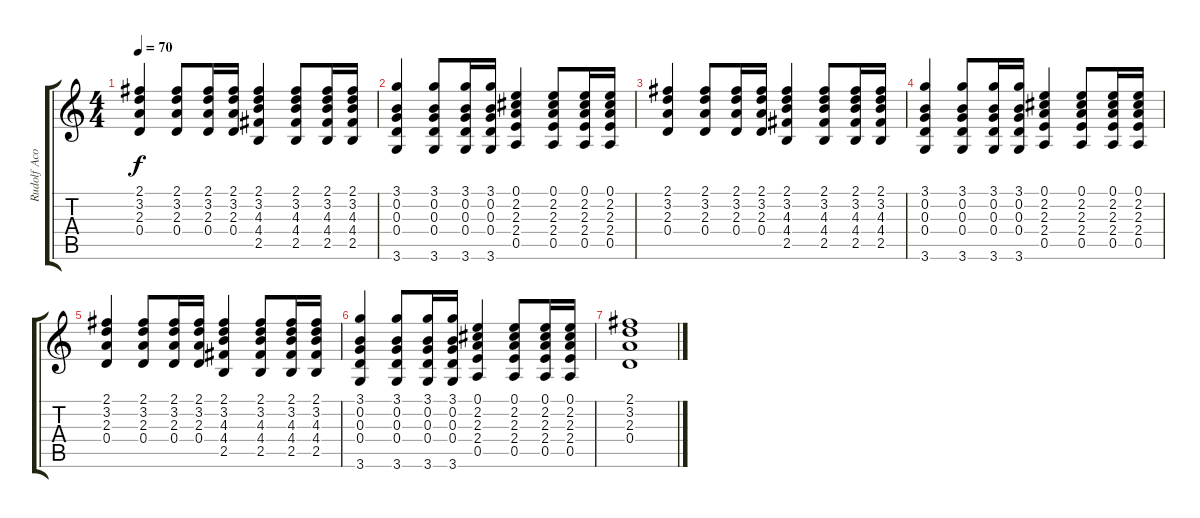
\track ("Rudolf Acoustic" "Rudolf Aco") {instrument acousticguitarsteel}
\staff {score tabs}
\tuning (E4 B3 G3 D3 A2 E2) {hide}
\ts (4 4)
\tempo 70
\clef g2
\ks c
(2.1 3.2 2.3 0.4).4{dy f} (2.1 3.2 2.3 0.4).8 (2.1 3.2 2.3 0.4).16 (2.1 3.2 2.3 0.4).16 (2.1 3.2 4.3 4.4 2.5).4 (2.1 3.2 4.3 4.4 2.5).8 (2.1 3.2 4.3 4.4 2.5).16 (2.1 3.2 4.3 4.4 2.5).16 |
(3.1 0.2 0.3 0.4 3.6).4 (3.1 0.2 0.3 0.4 3.6).8 (3.1 0.2 0.3 0.4 3.6).16 (3.1 0.2 0.3 0.4 3.6).16 (0.1 2.2 2.3 2.4 0.5).4 (0.1 2.2 2.3 2.4 0.5).8 (0.1 2.2 2.3 2.4 0.5).16 (0.1 2.2 2.3 2.4 0.5).16 |
(2.1 3.2 2.3 0.4).4 (2.1 3.2 2.3 0.4).8 (2.1 3.2 2.3 0.4).16 (2.1 3.2 2.3 0.4).16 (2.1 3.2 4.3 4.4 2.5).4 (2.1 3.2 4.3 4.4 2.5).8 (2.1 3.2 4.3 4.4 2.5).16 (2.1 3.2 4.3 4.4 2.5).16 |
(3.1 0.2 0.3 0.4 3.6).4 (3.1 0.2 0.3 0.4 3.6).8 (3.1 0.2 0.3 0.4 3.6).16 (3.1 0.2 0.3 0.4 3.6).16 (0.1 2.2 2.3 2.4 0.5).4 (0.1 2.2 2.3 2.4 0.5).8 (0.1 2.2 2.3 2.4 0.5).16 (0.1 2.2 2.3 2.4 0.5).16 |
(2.1 3.2 2.3 0.4).4 (2.1 3.2 2.3 0.4).8 (2.1 3.2 2.3 0.4).16 (2.1 3.2 2.3 0.4).16 (2.1 3.2 4.3 4.4 2.5).4 (2.1 3.2 4.3 4.4 2.5).8 (2.1 3.2 4.3 4.4 2.5).16 (2.1 3.2 4.3 4.4 2.5).16 |
(3.1 0.2 0.3 0.4 3.6).4 (3.1 0.2 0.3 0.4 3.6).8 (3.1 0.2 0.3 0.4 3.6).16 (3.1 0.2 0.3 0.4 3.6).16 (0.1 2.2 2.3 2.4 0.5).4 (0.1 2.2 2.3 2.4 0.5).8 (0.1 2.2 2.3 2.4 0.5).16 (0.1 2.2 2.3 2.4 0.5).16 |
(2.1 3.2 2.3 0.4).1
